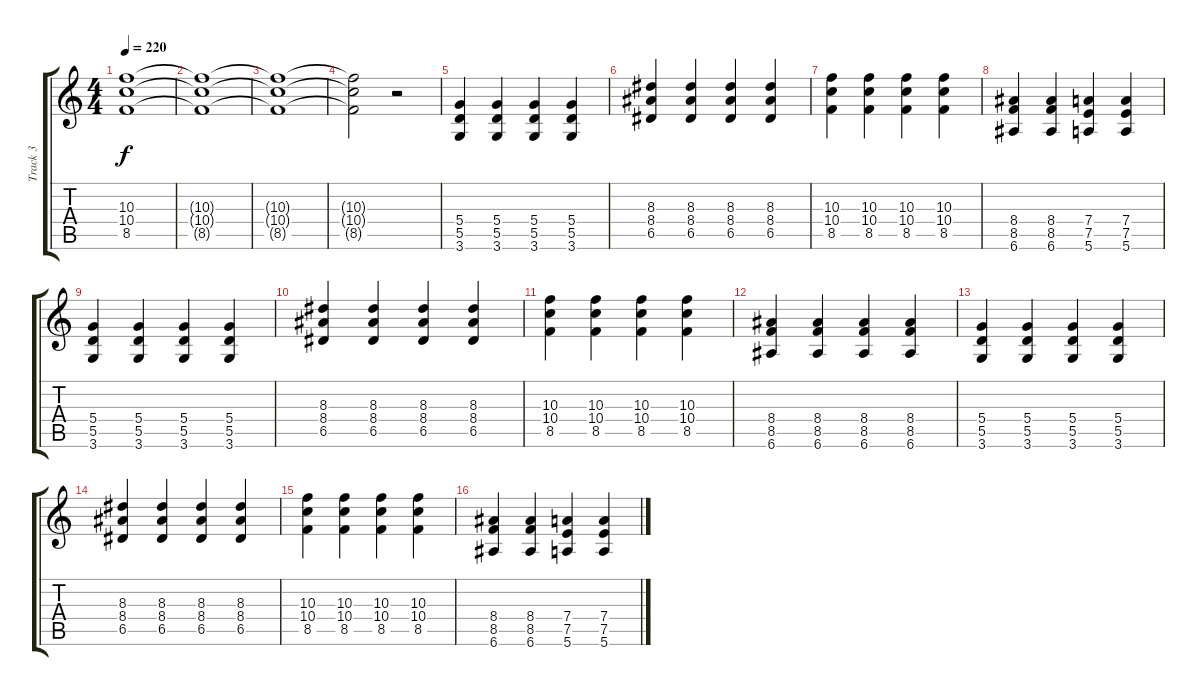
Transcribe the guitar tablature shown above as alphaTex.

\track ("Track 3" "Track 3") {instrument distortionguitar}
\staff {score tabs}
\tuning (E4 B3 G3 D3 A2 E2) {hide}
\ts (4 4)
\tempo 220
\clef g2
\ks c
(10.3 10.4 8.5).1{dy f} |
(10.3{t} 10.4{t} 8.5{t}).1 |
(10.3{t} 10.4{t} 8.5{t}).1 |
(10.3{t} 10.4{t} 8.5{t}).2 r.2 |
(5.4 5.5 3.6).4 (5.4 5.5 3.6).4 (5.4 5.5 3.6).4 (5.4 5.5 3.6).4 |
(8.3 8.4 6.5).4 (8.3 8.4 6.5).4 (8.3 8.4 6.5).4 (8.3 8.4 6.5).4 |
(10.3 10.4 8.5).4 (10.3 10.4 8.5).4 (10.3 10.4 8.5).4 (10.3 10.4 8.5).4 |
(8.4 8.5 6.6).4 (8.4 8.5 6.6).4 (7.4 7.5 5.6).4 (7.4 7.5 5.6).4 |
(5.4 5.5 3.6).4 (5.4 5.5 3.6).4 (5.4 5.5 3.6).4 (5.4 5.5 3.6).4 |
(8.3 8.4 6.5).4 (8.3 8.4 6.5).4 (8.3 8.4 6.5).4 (8.3 8.4 6.5).4 |
(10.3 10.4 8.5).4 (10.3 10.4 8.5).4 (10.3 10.4 8.5).4 (10.3 10.4 8.5).4 |
(8.4 8.5 6.6).4 (8.4 8.5 6.6).4 (8.4 8.5 6.6).4 (8.4 8.5 6.6).4 |
(5.4 5.5 3.6).4 (5.4 5.5 3.6).4 (5.4 5.5 3.6).4 (5.4 5.5 3.6).4 |
(8.3 8.4 6.5).4 (8.3 8.4 6.5).4 (8.3 8.4 6.5).4 (8.3 8.4 6.5).4 |
(10.3 10.4 8.5).4 (10.3 10.4 8.5).4 (10.3 10.4 8.5).4 (10.3 10.4 8.5).4 |
(8.4 8.5 6.6).4 (8.4 8.5 6.6).4 (7.4 7.5 5.6).4 (7.4 7.5 5.6).4
